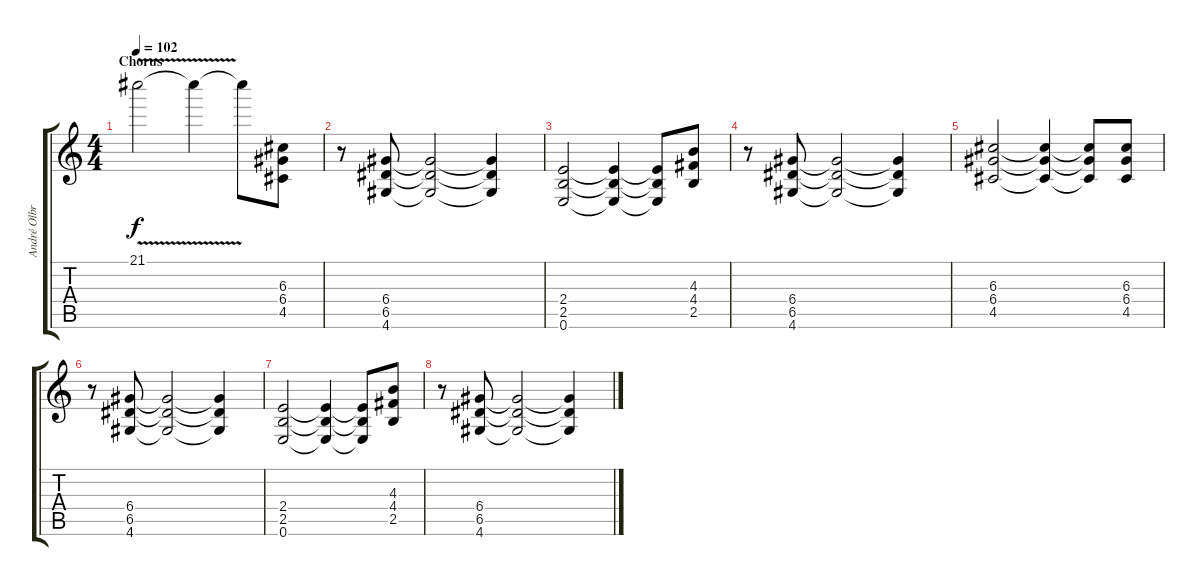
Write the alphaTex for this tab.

\track ("André Olbrich" "André Olbr") {instrument overdrivenguitar}
\staff {score tabs}
\tuning (E4 B3 G3 D3 A2 E2) {hide}
\ts (4 4)
\section ("" "Chorus")
\tempo 102
\clef g2
\ks c
21.1{v}.2{dy f} 21.1{t}.4 21.1{t}.8 (6.3 6.4 4.5).8 |
r.8 (6.4 6.5 4.6).8 (6.4{t} 6.5{t} 4.6{t}).2 (6.4{t} 6.5{t} 4.6{t}).4 |
(2.4 2.5 0.6).2 (2.4{t} 2.5{t} 0.6{t}).4 (2.4{t} 2.5{t} 0.6{t}).8 (4.3 4.4 2.5).8 |
r.8 (6.4 6.5 4.6).8 (6.4{t} 6.5{t} 4.6{t}).2 (6.4{t} 6.5{t} 4.6{t}).4 |
(6.3 6.4 4.5).2 (6.3{t} 6.4{t} 4.5{t}).4 (6.3{t} 6.4{t} 4.5{t}).8 (6.3 6.4 4.5).8 |
r.8 (6.4 6.5 4.6).8 (6.4{t} 6.5{t} 4.6{t}).2 (6.4{t} 6.5{t} 4.6{t}).4 |
(2.4 2.5 0.6).2 (2.4{t} 2.5{t} 0.6{t}).4 (2.4{t} 2.5{t} 0.6{t}).8 (4.3 4.4 2.5).8 |
r.8 (6.4 6.5 4.6).8 (6.4{t} 6.5{t} 4.6{t}).2 (6.4{t} 6.5{t} 4.6{t}).4
